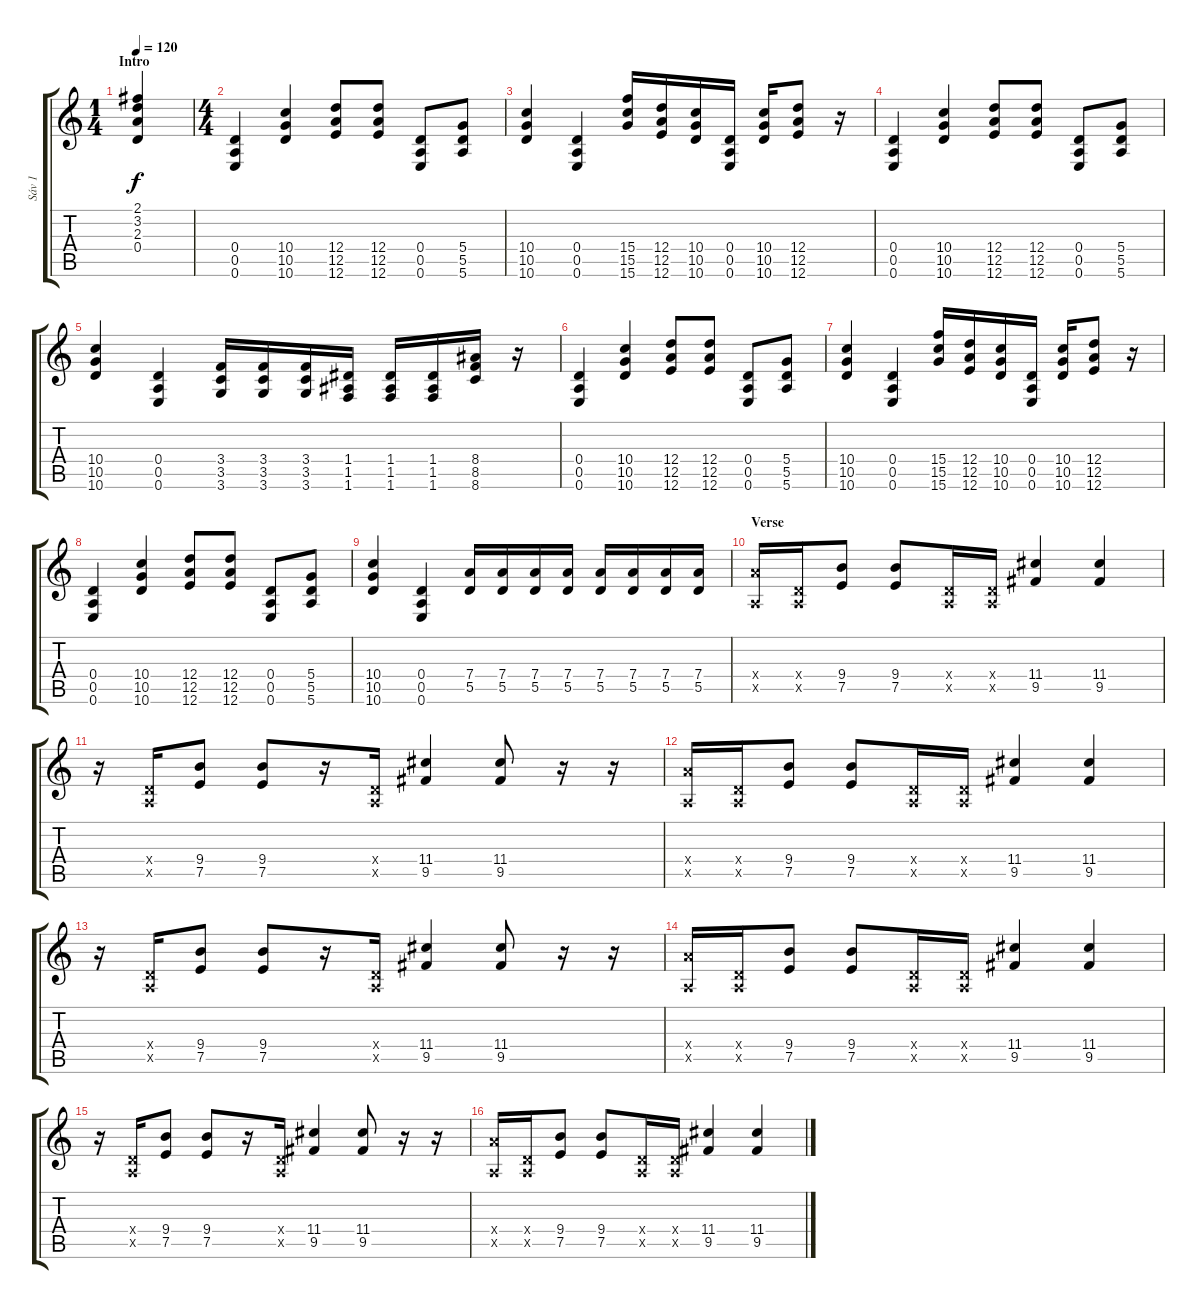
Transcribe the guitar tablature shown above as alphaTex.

\track ("Sáv 1" "Sáv 1") {instrument overdrivenguitar}
\staff {score tabs}
\tuning (E4 B3 G3 D3 A2 E2) {hide}
\ts (1 4)
\section ("" "Intro")
\tempo 120
\clef g2
\ks c
(2.1 3.2 2.3 0.4).4{dy f instrument overdrivenguitar} |
\ts (4 4)
(0.4 0.5 0.6).4 (10.4 10.5 10.6).4 (12.4 12.5 12.6).8 (12.4 12.5 12.6).8 (0.4 0.5 0.6).8 (5.4 5.5 5.6).8 |
(10.4 10.5 10.6).4 (0.4 0.5 0.6).4 (15.4 15.5 15.6).16 (12.4 12.5 12.6).16 (10.4 10.5 10.6).16 (0.4 0.5 0.6).16 (10.4 10.5 10.6).16 (12.4 12.5 12.6).8 r.16 |
(0.4 0.5 0.6).4 (10.4 10.5 10.6).4 (12.4 12.5 12.6).8 (12.4 12.5 12.6).8 (0.4 0.5 0.6).8 (5.4 5.5 5.6).8 |
(10.4 10.5 10.6).4 (0.4 0.5 0.6).4 (3.4 3.5 3.6).16 (3.4 3.5 3.6).16 (3.4 3.5 3.6).16 (1.4 1.5 1.6).16 (1.4 1.5 1.6).16 (1.4 1.5 1.6).16 (8.4 8.5 8.6).16 r.16 |
(0.4 0.5 0.6).4 (10.4 10.5 10.6).4 (12.4 12.5 12.6).8 (12.4 12.5 12.6).8 (0.4 0.5 0.6).8 (5.4 5.5 5.6).8 |
(10.4 10.5 10.6).4 (0.4 0.5 0.6).4 (15.4 15.5 15.6).16 (12.4 12.5 12.6).16 (10.4 10.5 10.6).16 (0.4 0.5 0.6).16 (10.4 10.5 10.6).16 (12.4 12.5 12.6).8 r.16 |
(0.4 0.5 0.6).4 (10.4 10.5 10.6).4 (12.4 12.5 12.6).8 (12.4 12.5 12.6).8 (0.4 0.5 0.6).8 (5.4 5.5 5.6).8 |
(10.4 10.5 10.6).4 (0.4 0.5 0.6).4 (7.4 5.5).16 (7.4 5.5).16 (7.4 5.5).16 (7.4 5.5).16 (7.4 5.5).16 (7.4 5.5).16 (7.4 5.5).16 (7.4 5.5).16 |
\section ("" "Verse")
(7.4{x} 0.5{x}).16 (0.4{x} 0.5{x}).16 (9.4 7.5).8 (9.4 7.5).8 (0.4{x} 0.5{x}).16 (0.4{x} 0.5{x}).16 (11.4 9.5).4 (11.4 9.5).4 |
r.16 (0.4{x} 0.5{x}).16 (9.4 7.5).8 (9.4 7.5).8 r.16 (0.4{x} 0.5{x}).16 (11.4 9.5).4 (11.4 9.5).8 r.16 r.16 |
(7.4{x} 0.5{x}).16 (0.4{x} 0.5{x}).16 (9.4 7.5).8 (9.4 7.5).8 (0.4{x} 0.5{x}).16 (0.4{x} 0.5{x}).16 (11.4 9.5).4 (11.4 9.5).4 |
r.16 (0.4{x} 0.5{x}).16 (9.4 7.5).8 (9.4 7.5).8 r.16 (0.4{x} 0.5{x}).16 (11.4 9.5).4 (11.4 9.5).8 r.16 r.16 |
(7.4{x} 0.5{x}).16 (0.4{x} 0.5{x}).16 (9.4 7.5).8 (9.4 7.5).8 (0.4{x} 0.5{x}).16 (0.4{x} 0.5{x}).16 (11.4 9.5).4 (11.4 9.5).4 |
r.16 (0.4{x} 0.5{x}).16 (9.4 7.5).8 (9.4 7.5).8 r.16 (0.4{x} 0.5{x}).16 (11.4 9.5).4 (11.4 9.5).8 r.16 r.16 |
(7.4{x} 0.5{x}).16 (0.4{x} 0.5{x}).16 (9.4 7.5).8 (9.4 7.5).8 (0.4{x} 0.5{x}).16 (0.4{x} 0.5{x}).16 (11.4 9.5).4 (11.4 9.5).4
